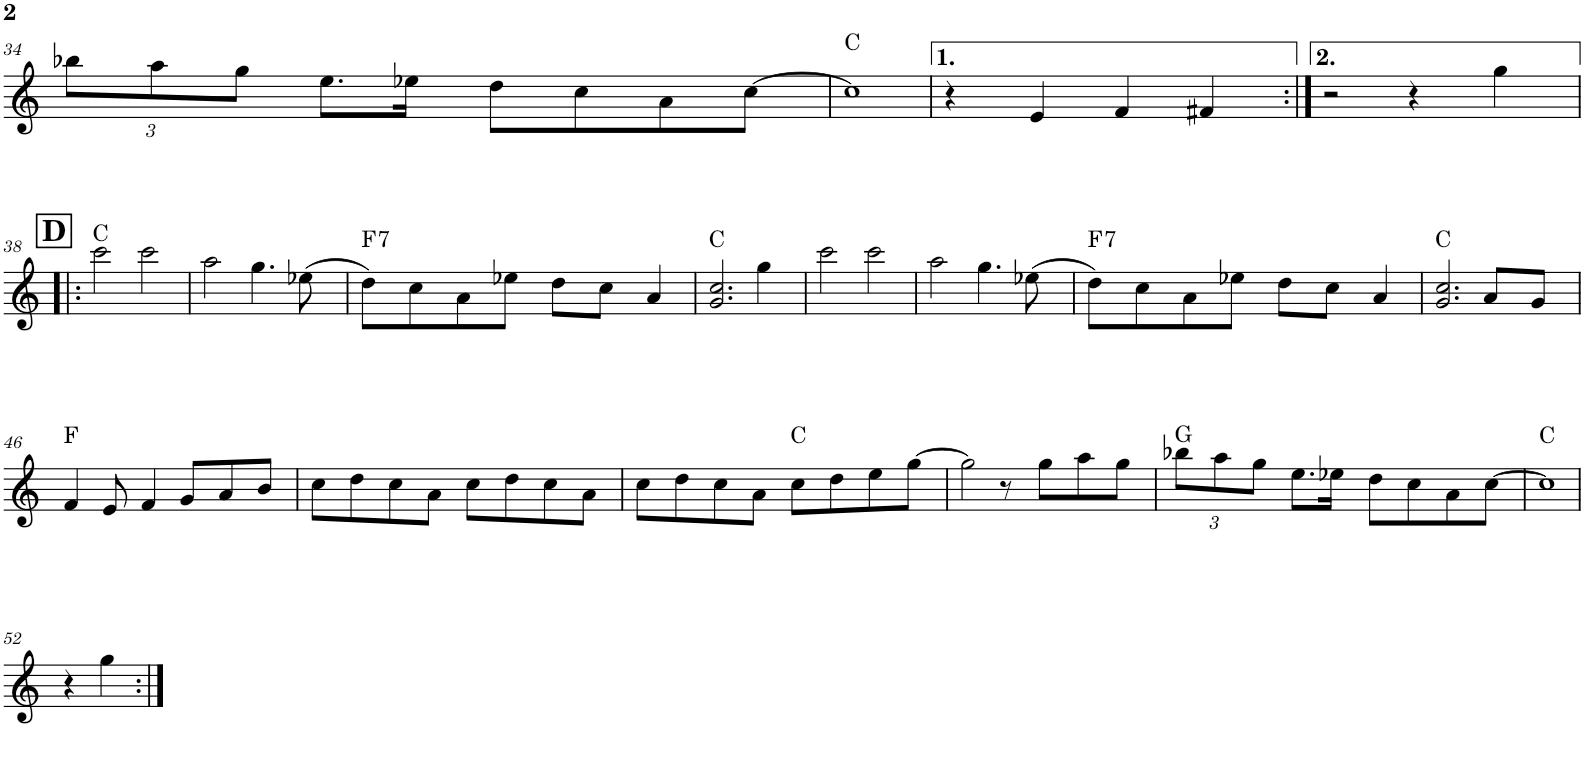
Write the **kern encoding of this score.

**kern	**harte
*part1	*part1
*staff1	*
*I"Violin	*
*I'Vln	*
!!LO:PB:g=z
*clefG2	*
*k[]	*
*M4/4	*
*Xbrackettup	*
=34	=34
12bb-X\L	.
12aa\	.
12gg\J	.
8.ee\L	.
16ee-X\Jk	.
8dd\L	.
8cc\	.
8a\	.
[8cc\J	.
=35	=35
1cc]	C:maj
=36	=36
4r	.
4e/	.
4f/	.
4f#X/	.
=37:|!	=37:|!
2r	.
4r	.
4gg\	.
!!LO:LB:g=z
!!LO:REH:place=s1:a:B:cj:fs=14:t=D
=38!|:	=38!|:
2ccc\	C:maj
2ccc\	.
=39	=39
2aa\	.
4.gg\	.
(8ee-X\	.
=40	=40
!	!LO:H:kt=7
8dd\L)	F:7
8cc\	.
8a\	.
8ee-X\J	.
8dd\L	.
8cc\J	.
4a/	.
=41	=41
2.g/ 2.cc/	C:maj
4gg\	.
=42	=42
2ccc\	.
2ccc\	.
=43	=43
2aa\	.
4.gg\	.
(8ee-X\	.
=44	=44
!	!LO:H:kt=7
8dd\L)	F:7
8cc\	.
8a\	.
8ee-X\J	.
8dd\L	.
8cc\J	.
4a/	.
=45	=45
2.g/ 2.cc/	C:maj
8a/L	.
8g/J	.
!!LO:LB:g=z
=46	=46
4f/	F:maj
8e/	.
4f/	.
8g/L	.
8a/	.
8b/J	.
=47	=47
8cc\L	.
8dd\	.
8cc\	.
8a\J	.
8cc\L	.
8dd\	.
8cc\	.
8a\J	.
=48	=48
8cc\L	.
8dd\	.
8cc\	.
8a\J	.
8cc\L	C:maj
8dd\	.
8ee\	.
[8gg\J	.
=49	=49
2gg\]	.
8r	.
8gg\L	.
8aa\	.
8gg\J	.
=50	=50
12bb-X\L	G:maj
12aa\	.
12gg\J	.
8.ee\L	.
16ee-X\Jk	.
8dd\L	.
8cc\	.
8a\	.
[8cc\J	.
=51	=51
1cc]	C:maj
!!LO:LB:g=z
=52	=52
4r	.
4gg\	.
=:|!	=:|!
*-	*-
